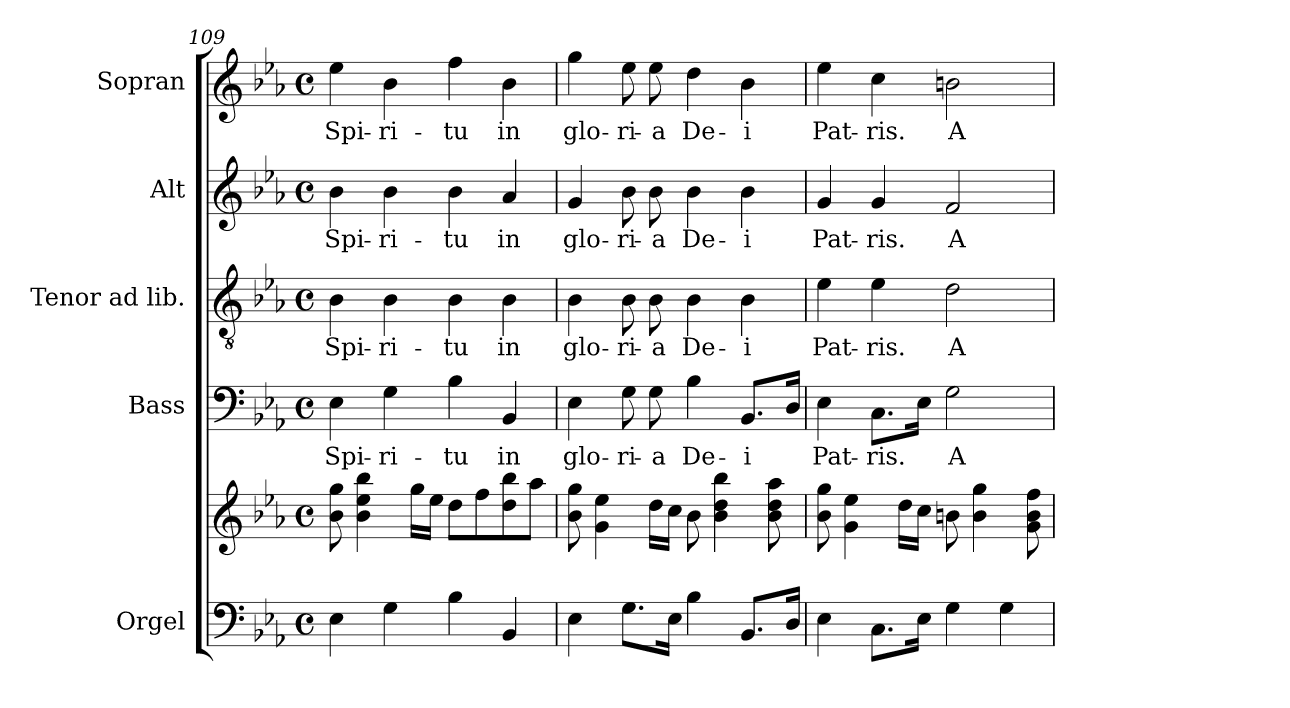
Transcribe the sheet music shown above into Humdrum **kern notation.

**kern	**kern	**kern	**text	**kern	**text	**kern	**text	**kern	**text
*part5	*part5	*part4	*part4	*part3	*part3	*part2	*part2	*part1	*part1
*staff6	*staff5	*staff4	*staff4	*staff3	*staff3	*staff2	*staff2	*staff1	*staff1
*I"Orgel	*	*I"Bass	*	*I"Tenor ad lib.	*	*I"Alt	*	*I"Sopran	*
*	*	*I'B.	*	*I'T.	*	*I'A.	*	*I'S.	*
!!LO:PB:g=z
*clefF4	*clefG2	*clefF4	*	*clefGv2	*	*clefG2	*	*clefG2	*
*k[b-e-a-]	*k[b-e-a-]	*k[b-e-a-]	*	*k[b-e-a-]	*	*k[b-e-a-]	*	*k[b-e-a-]	*
*E-:	*E-:	*E-:	*	*E-:	*	*E-:	*	*E-:	*
*M4/4	*M4/4	*M4/4	*	*M4/4	*	*M4/4	*	*M4/4	*
*met(c)	*met(c)	*met(c)	*	*met(c)	*	*met(c)	*	*met(c)	*
=109	=109	=109	=109	=109	=109	=109	=109	=109	=109
!	!	!	!LO:LY:b	!	!LO:LY:b	!	!LO:LY:b	!	!LO:LY:b
4E-\	8b-\ 8gg\	4E-\	Spi-	4B-\	Spi-	4b-\	Spi-	4ee-\	Spi-
.	4b-\ 4ee-\ 4bb-\	.	.	.	.	.	.	.	.
!	!	!	!LO:LY:b	!	!LO:LY:b	!	!LO:LY:b	!	!LO:LY:b
4G\	.	4G\	-ri-	4B-\	-ri-	4b-\	-ri-	4b-\	-ri-
.	16gg\LL	.	.	.	.	.	.	.	.
.	16ee-\JJ	.	.	.	.	.	.	.	.
!	!	!	!LO:LY:b	!	!LO:LY:b	!	!LO:LY:b	!	!LO:LY:b
4B-\	8dd\L	4B-\	-tu	4B-\	-tu	4b-\	-tu	4ff\	-tu
.	8ff\	.	.	.	.	.	.	.	.
!	!	!	!LO:LY:b	!	!LO:LY:b	!	!LO:LY:b	!	!LO:LY:b
4BB-/	8dd\ 8bb-\	4BB-/	in	4B-\	in	4a-/	in	4b-\	in
.	8aa-\J	.	.	.	.	.	.	.	.
=110	=110	=110	=110	=110	=110	=110	=110	=110	=110
!	!	!	!LO:LY:b	!	!LO:LY:b	!	!LO:LY:b	!	!LO:LY:b
4E-\	8b-\ 8gg\	4E-\	glo-	4B-\	glo-	4g/	glo-	4gg\	glo-
.	4g\ 4ee-\	.	.	.	.	.	.	.	.
!	!	!	!LO:LY:b	!	!LO:LY:b	!	!LO:LY:b	!	!LO:LY:b
8.G\L	.	8G\	-ri-	8B-\	-ri-	8b-\	-ri-	8ee-\	-ri-
!	!	!	!LO:LY:b	!	!LO:LY:b	!	!LO:LY:b	!	!LO:LY:b
.	16dd\LL	8G\	-a	8B-\	-a	8b-\	-a	8ee-\	-a
16E-\Jk	16cc\JJ	.	.	.	.	.	.	.	.
!	!	!	!LO:LY:b	!	!LO:LY:b	!	!LO:LY:b	!	!LO:LY:b
4B-\	8b-\	4B-\	De-	4B-\	De-	4b-\	De-	4dd\	De-
.	4b-\ 4dd\ 4bb-\	.	.	.	.	.	.	.	.
!	!	!	!LO:LY:b	!	!LO:LY:b	!	!LO:LY:b	!	!LO:LY:b
8.BB-/L	.	8.BB-/L	-i	4B-\	-i	4b-\	-i	4b-\	-i
.	8b-\ 8dd\ 8aa-\	.	.	.	.	.	.	.	.
16D/Jk	.	16D/Jk	.	.	.	.	.	.	.
=111	=111	=111	=111	=111	=111	=111	=111	=111	=111
!	!	!	!LO:LY:b	!	!LO:LY:b	!	!LO:LY:b	!	!LO:LY:b
4E-\	8b-\ 8gg\	4E-\	Pat-	4e-\	Pat-	4g/	Pat-	4ee-\	Pat-
.	4g\ 4ee-\	.	.	.	.	.	.	.	.
!	!	!	!LO:LY:b	!	!LO:LY:b	!	!LO:LY:b	!	!LO:LY:b
8.C\L	.	8.C\L	-ris.	4e-\	-ris.	4g/	-ris.	4cc\	-ris.
.	16dd\LL	.	.	.	.	.	.	.	.
16E-\Jk	16cc\JJ	16E-\Jk	.	.	.	.	.	.	.
!	!	!	!LO:LY:b	!	!LO:LY:b	!	!LO:LY:b	!	!LO:LY:b
4G\	8bn\	2G\	A-	2d\	A-	2f/	A-	2bn\	A-
.	4b\ 4gg\	.	.	.	.	.	.	.	.
4G\	.	.	.	.	.	.	.	.	.
.	8g\ 8b\ 8ff\	.	.	.	.	.	.	.	.
=	=	=	=	=	=	=	=	=	=
*-	*-	*-	*-	*-	*-	*-	*-	*-	*-
